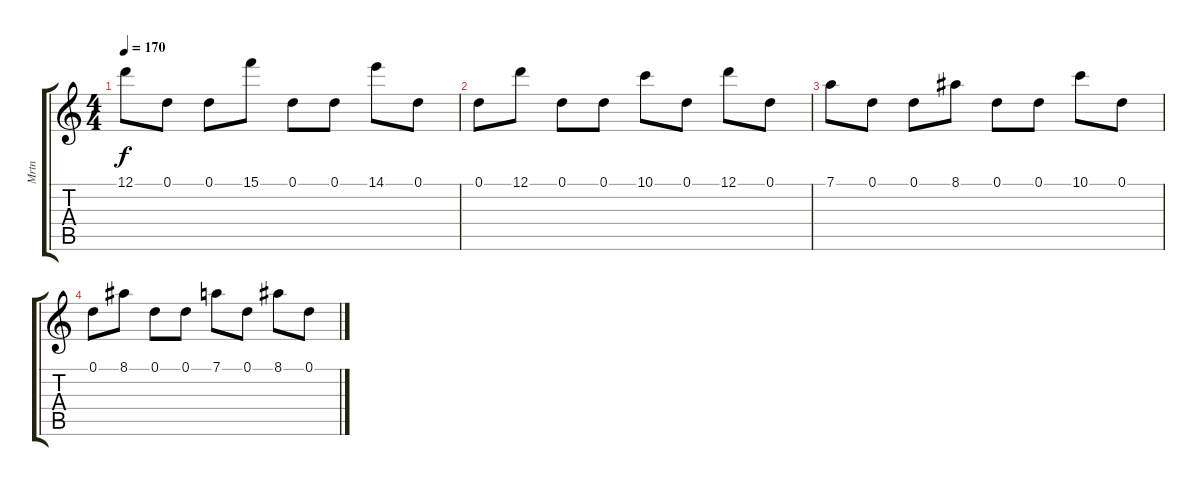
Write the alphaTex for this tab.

\track ("Mrtn" "Mrtn") {instrument distortionguitar}
\staff {score tabs}
\tuning (D4 A3 F3 C3 G2 D2) {hide}
\ts (4 4)
\tempo 170
\clef g2
\ks c
12.1.8{dy f} 0.1.8 0.1.8 15.1.8 0.1.8 0.1.8 14.1.8 0.1.8 |
0.1.8 12.1.8 0.1.8 0.1.8 10.1.8 0.1.8 12.1.8 0.1.8 |
7.1.8 0.1.8 0.1.8 8.1.8 0.1.8 0.1.8 10.1.8 0.1.8 |
0.1.8 8.1.8 0.1.8 0.1.8 7.1.8 0.1.8 8.1.8 0.1.8
